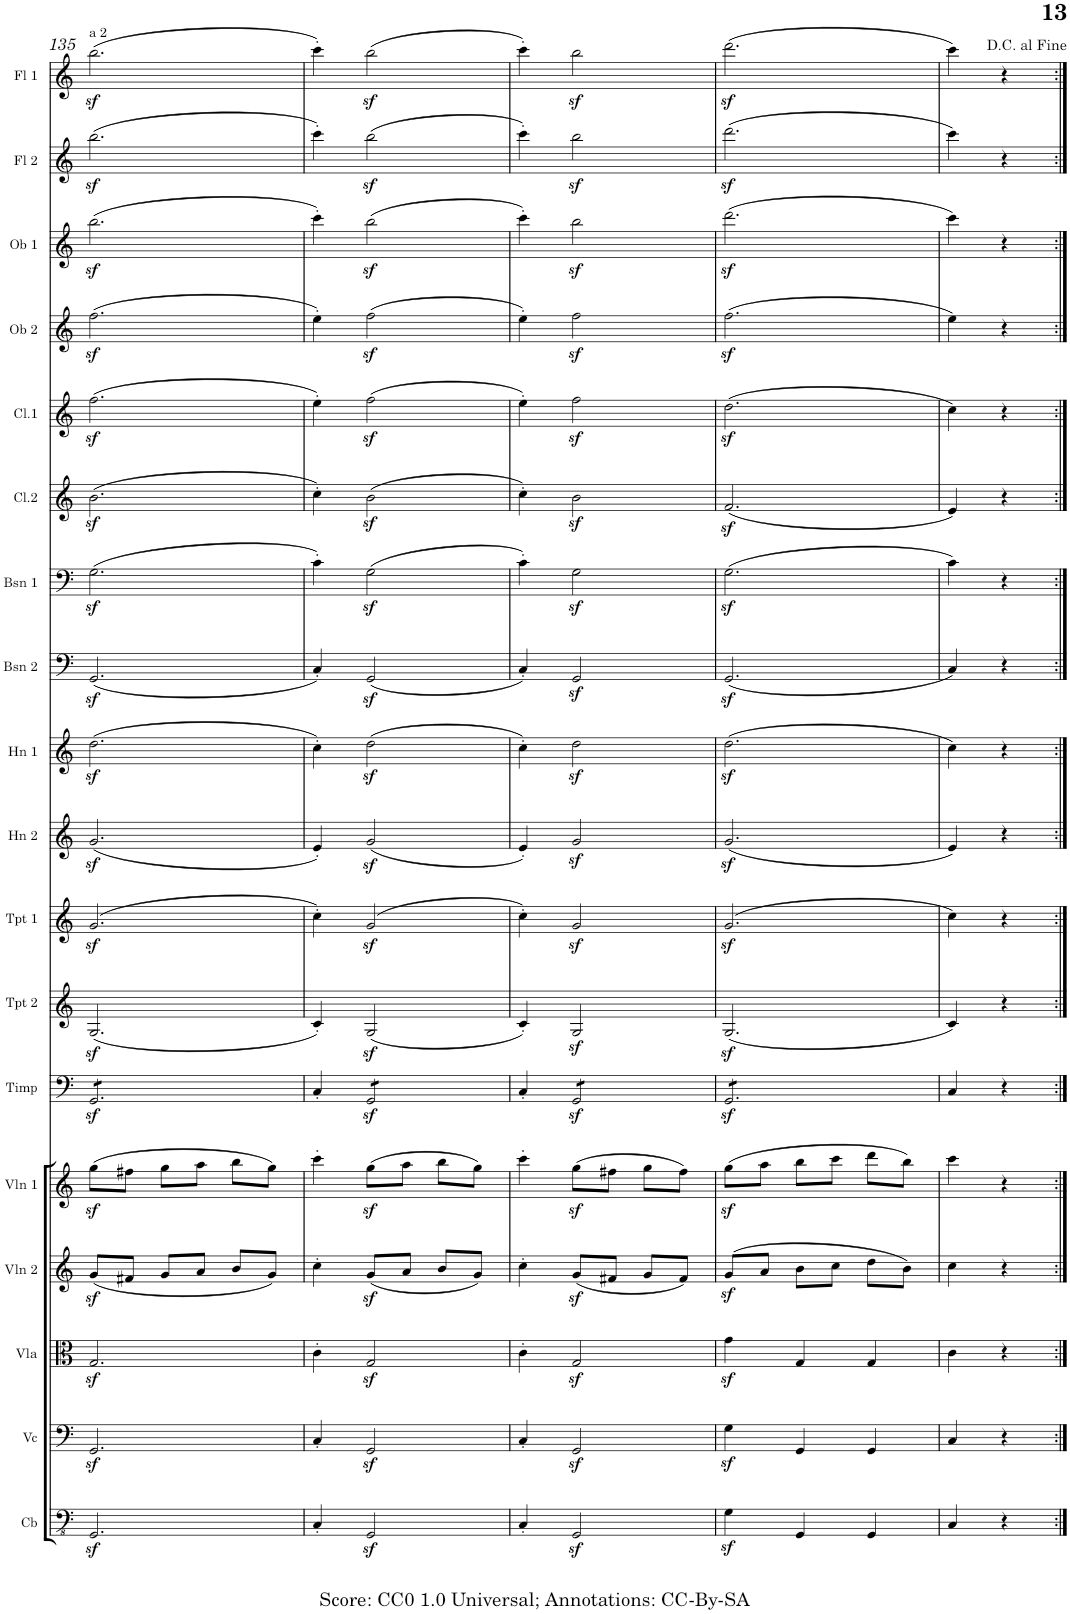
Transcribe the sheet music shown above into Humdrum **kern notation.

**kern	**kern	**kern	**kern	**kern	**kern	**kern	**kern	**kern	**kern	**kern	**kern	**kern	**kern	**kern	**kern	**kern	**kern
*part18	*part17	*part16	*part15	*part14	*part13	*part12	*part11	*part10	*part9	*part8	*part7	*part6	*part5	*part4	*part3	*part2	*part1
*staff18	*staff17	*staff16	*staff15	*staff14	*staff13	*staff12	*staff11	*staff10	*staff9	*staff8	*staff7	*staff6	*staff5	*staff4	*staff3	*staff2	*staff1
*I"Contrabass	*I"Violoncello	*I"Viola	*I"Violin 2	*I"Violin 1	*I"Timpani	*I"C Trumpet 2	*I"C Trumpet 1	*I"C Horn 2	*I"C Horn 1	*I"Bassoon 2	*I"Bassoon 1	*I"C Clarinet 2	*I"C Clarinet 1	*I"Oboe 2	*I"Oboe 1	*I"Flute 2	*I"Flute 1
*I'Cb	*I'Vc	*I'Vla	*I'Vln 2	*I'Vln 1	*I'Timp	*I'Tpt 2	*I'Tpt 1	*I'Hn 2	*I'Hn 1	*I'Bsn 2	*I'Bsn 1	*I'Cl.2	*I'Cl.1	*I'Ob 2	*I'Ob 1	*I'Fl 2	*I'Fl 1
!!LO:PB:g=z
*clefFv4	*clefF4	*clefC3	*clefG2	*clefG2	*clefF4	*clefG2	*clefG2	*clefG2	*clefG2	*clefF4	*clefF4	*clefG2	*clefG2	*clefG2	*clefG2	*clefG2	*clefG2
*	*	*	*	*	*	*	*	*Trd7c12	*Trd7c12	*	*	*Trd1c2	*Trd1c2	*	*	*	*
*k[]	*k[]	*k[]	*k[]	*k[]	*k[]	*k[]	*k[]	*k[]	*k[]	*k[]	*k[]	*k[]	*k[]	*k[]	*k[]	*k[]	*k[]
*M3/4	*M3/4	*M3/4	*M3/4	*M3/4	*M3/4	*M3/4	*M3/4	*M3/4	*M3/4	*M3/4	*M3/4	*M3/4	*M3/4	*M3/4	*M3/4	*M3/4	*M3/4
=135	=135	=135	=135	=135	=135	=135	=135	=135	=135	=135	=135	=135	=135	=135	=135	=135	=135
!	!	!	!	!	!	!	!	!	!	!	!	!	!	!	!	!	!LO:TX:a:t=a 2
*	*	*	*	*	*tremolo	*	*	*	*	*	*	*	*	*	*	*	*
2.GGGz</	2.GGz</	2.Gz</	(8gz</L	(8ggz<\L	8GGz</L	(2.Gz</	(2.gz</	(2.gz</	(2.ddz<\	(2.GGz</	(2.Gz<\	(2.bz<\	(2.ffz<\	(2.ffz<\	(2.bbz<\	(2.bbz<\	(2.bbz<\
.	.	.	8f#X/J	8ff#X\J	8GGz</	.	.	.	.	.	.	.	.	.	.	.	.
.	.	.	8g/L	8gg\L	8GGz</	.	.	.	.	.	.	.	.	.	.	.	.
.	.	.	8a/J	8aa\J	8GGz</	.	.	.	.	.	.	.	.	.	.	.	.
.	.	.	8b/L	8bb\L	8GGz</	.	.	.	.	.	.	.	.	.	.	.	.
.	.	.	8g/J)	8gg\J)	8GGz</J	.	.	.	.	.	.	.	.	.	.	.	.
*	*	*	*	*	*Xtremolo	*	*	*	*	*	*	*	*	*	*	*	*
=136	=136	=136	=136	=136	=136	=136	=136	=136	=136	=136	=136	=136	=136	=136	=136	=136	=136
4CC'/	4C'/	4c'\	4cc'\	4ccc'\	4C'/	4c'/)	4cc'\)	4e'/)	4cc'\)	4C'/)	4c'\)	4cc'\)	4ee'\)	4ee'\)	4ccc'\)	4ccc'\)	4ccc'\)
*	*	*	*	*	*tremolo	*	*	*	*	*	*	*	*	*	*	*	*
2GGGz</	2GGz</	2Gz</	(8gz</L	(8ggz<\L	8GGz</L	(2Gz</	(2gz</	(2gz</	(2ddz<\	(2GGz</	(2Gz<\	(2bz<\	(2ffz<\	(2ffz<\	(2bbz<\	(2bbz<\	(2bbz<\
.	.	.	8a/J	8aa\J	8GGz</	.	.	.	.	.	.	.	.	.	.	.	.
.	.	.	8b/L	8bb\L	8GGz</	.	.	.	.	.	.	.	.	.	.	.	.
.	.	.	8g/J)	8gg\J)	8GGz</J	.	.	.	.	.	.	.	.	.	.	.	.
*	*	*	*	*	*Xtremolo	*	*	*	*	*	*	*	*	*	*	*	*
=137	=137	=137	=137	=137	=137	=137	=137	=137	=137	=137	=137	=137	=137	=137	=137	=137	=137
4CC'/	4C'/	4c'\	4cc'\	4ccc'\	4C'/	4c'/)	4cc'\)	4e'/)	4cc'\)	4C'/)	4c'\)	4cc'\)	4ee'\)	4ee'\)	4ccc'\)	4ccc'\)	4ccc'\)
*	*	*	*	*	*tremolo	*	*	*	*	*	*	*	*	*	*	*	*
2GGGz</	2GGz</	2Gz</	(8gz</L	(8ggz<\L	8GGz</L	2Gz</	2gz</	2gz</	2ddz<\	2GGz</	2Gz<\	2bz<\	2ffz<\	2ffz<\	2bbz<\	2bbz<\	2bbz<\
.	.	.	8f#X/J	8ff#X\J	8GGz</	.	.	.	.	.	.	.	.	.	.	.	.
.	.	.	8g/L	8gg\L	8GGz</	.	.	.	.	.	.	.	.	.	.	.	.
.	.	.	8f#/J)	8ff#\J)	8GGz</J	.	.	.	.	.	.	.	.	.	.	.	.
=138	=138	=138	=138	=138	=138	=138	=138	=138	=138	=138	=138	=138	=138	=138	=138	=138	=138
4GGz<\	4Gz<\	4gz<\	(8gz</L	(8ggz<\L	8GGz</L	(2.Gz</	(2.gz</	(2.gz</	(2.ddz<\	(2.GGz</	(2.Gz<\	(2.fz</	(2.ddz<\	(2.ffz<\	(2.dddz<\	(2.dddz<\	(2.dddz<\
.	.	.	8a/J	8aa\J	8GGz</	.	.	.	.	.	.	.	.	.	.	.	.
4GGG/	4GG/	4G/	8b\L	8bb\L	8GGz</	.	.	.	.	.	.	.	.	.	.	.	.
.	.	.	8cc\J	8ccc\J	8GGz</	.	.	.	.	.	.	.	.	.	.	.	.
4GGG/	4GG/	4G/	8dd\L	8ddd\L	8GGz</	.	.	.	.	.	.	.	.	.	.	.	.
.	.	.	8b\J)	8bb\J)	8GGz</J	.	.	.	.	.	.	.	.	.	.	.	.
*	*	*	*	*	*Xtremolo	*	*	*	*	*	*	*	*	*	*	*	*
=139	=139	=139	=139	=139	=139	=139	=139	=139	=139	=139	=139	=139	=139	=139	=139	=139	=139
4CC/	4C/	4c\	4cc\	4ccc\	4C/	4c/)	4cc\)	4e/)	4cc\)	4C/)	4c\)	4e/)	4cc\)	4ee\)	4ccc\)	4ccc\)	4ccc\)
4r	4r	4r	4r	4r	4r	4r	4r	4r	4r	4r	4r	4r	4r	4r	4r	4r	4r
=:|!	=:|!	=:|!	=:|!	=:|!	=:|!	=:|!	=:|!	=:|!	=:|!	=:|!	=:|!	=:|!	=:|!	=:|!	=:|!	=:|!	=:|!
*-	*-	*-	*-	*-	*-	*-	*-	*-	*-	*-	*-	*-	*-	*-	*-	*-	*-
